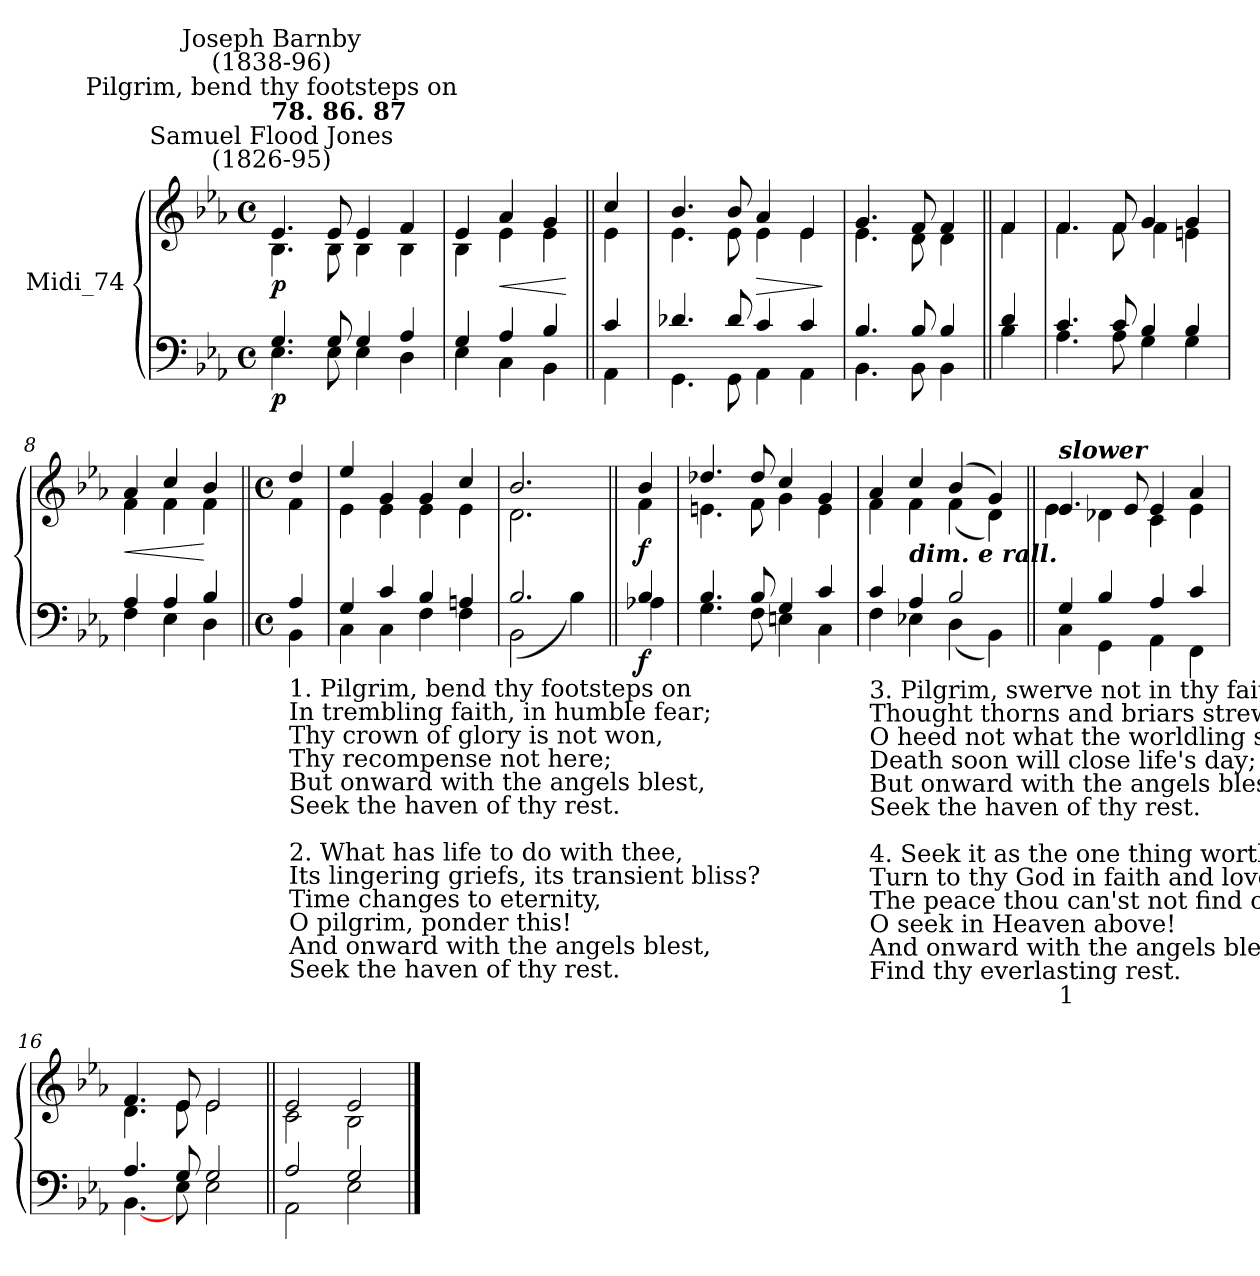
**kern	**dynam	**kern	**dynam
*part2	*part2	*part1	*part1
*staff2	*staff2	*staff1	*staff1
*I"Midi_74	*	*I"Midi_74	*
*clefF4	*	*clefG2	*
*k[b-e-a-]	*	*k[b-e-a-]	*
*E-:	*	*E-:	*
*M4/4	*	*M4/4	*
*met(c)	*	*met(c)	*
=1	=1	=1	=1
*^	*	*^	*
!	!	!	!LO:TX:a:cj:t=Samuel Flood Jones\n(1826-95)	!	!
!	!	!	!LO:TX:a:B:t=78. 86. 87	!	!
!	!	!	!LO:TX:a:cj:t=Pilgrim, bend thy footsteps on	!	!
!	!	!	!LO:TX:a:cj:t=Joseph Barnby\n(1838-96)	!	!
!	!	!LO:DY:b	!	!	!LO:DY:b
4.G/	4.E-\	p	4.e-/	4.B-\	p
8G/	8E-\	.	8e-/	8B-\	.
4G/	4E-\	.	4e-/	4B-\	.
4A-/	4D\	.	4f/	4B-\	.
=2	=2	=2	=2	=2	=2
4G/	4E-\	.	4e-/	4B-\	.
!	!	!	!	!	!LO:HP:b
4A-/	4C\	.	4a-/	4e-\	<
4B-/	4BB-\	.	4g/	4e-\	.
*v	*v	*	*	*	*
*	*	*v	*v	*
.	.	.	[
=3||	=3||	=3||	=3||
*^	*	*^	*
4c/	4AA-\	.	4cc/	4e-\	.
=4	=4	=4	=4	=4	=4
4.d-X/	4.GG\	.	4.b-/	4.e-\	.
8d-/	8GG\	.	8b-/	8e-\	.
!	!	!	!	!	!LO:HP:b
4c/	4AA-\	.	4a-/	4e-\	>
4c/	4AA-\	.	4e-/	4e-\	.
*v	*v	*	*	*	*
*	*	*v	*v	*
.	.	.	]
=5	=5	=5	=5
*^	*	*^	*
4.B-/	4.BB-\	.	4.g/	4.e-\	.
8B-/	8BB-\	.	8f/	8d\	.
4B-/	4BB-\	.	4f/	4d\	.
=6||	=6||	=6||	=6||	=6||	=6||
4d/	4B-\	.	4f/	4f\	.
=7	=7	=7	=7	=7	=7
4.c/	4.A-\	.	4.f/	4.f\	.
8c/	8A-\	.	8f/	8f\	.
4B-/	4G\	.	4g/	4f\	.
4B-/	4G\	.	4g/	4en\	.
=8	=8	=8	=8	=8	=8
!	!	!	!	!	!LO:HP:b
4A-/	4F\	.	4a-/	4f\	<
4A-/	4E-\	.	4cc/	4f\	.
4B-/	4D\	.	4b-/	4f\	[
!!LO:LB:g=z	!!
=9||	=9||	=9||	=9||	=9||	=9||
*M4/4	*	*	*M4/4	*	*
*met(c)	*	*	*met(c)	*	*
!LO:TX:b:t=1. Pilgrim, bend thy footsteps on\nIn trembling faith, in humble fear;\nThy crown of glory is not won, \nThy recompense not here;\nBut onward with the angels blest, \nSeek the haven of thy rest.\n\n2. What has life to do with thee,\nIts lingering griefs, its transient bliss?\nTime changes to eternity,\nO pilgrim, ponder this!\nAnd onward with the angels blest,\nSeek the haven of thy rest.	!	!	!	!	!
4A-/	4BB-\	.	4dd/	4f\	.
=10	=10	=10	=10	=10	=10
4G/	4C\	.	4ee-/	4e-\	.
4c/	4C\	.	4g/	4e-\	.
4B-/	4F\	.	4g/	4e-\	.
4An/	4F\	.	4cc/	4e-\	.
=11	=11	=11	=11	=11	=11
2.B-/	(2BB-\	.	2.b-/	2.d\	.
.	4B-\)	.	.	.	.
=12||	=12||	=12||	=12||	=12||	=12||
!	!	!LO:DY:b	!	!	!LO:DY:b
4B-/	4A-X\	f	4b-/	4f\	f
=13	=13	=13	=13	=13	=13
4.B-/	4.G\	.	4.dd-X/	4.en\	.
8B-/	8F\	.	8dd-/	8f\	.
4G/	4En\	.	4cc/	4g\	.
4c/	4C\	.	4g/	4e\	.
=14	=14	=14	=14	=14	=14
!LO:TX:b:t=3. Pilgrim, swerve not in thy faith,\nThought thorns and briars strew the way;\nO heed not what the worldling saith,\nDeath soon will close life's day;\nBut onward with the angels blest, \nSeek the haven of thy rest.\n\n4. Seek it as the one thing worth,\nTurn to thy God in faith and love;\nThe peace thou can'st not find on earth,\nO seek in Heaven above!\nAnd onward with the angels blest,\nFind thy everlasting rest.	!	!	!	!	!
4c/	4F\	.	4a-/	4f\	.
!	!	!	!LO:TX:b:Bi:t=dim. e rall.	!	!
4A-/	4E-X\	.	4cc/	4f\	.
2B-/	(<4D\	.	(>4b-/	(<4f\	.
.	4BB-\)	.	4g/)	4d\)	.
=15||	=15||	=15||	=15||	=15||	=15||
!	!	!	!LO:TX:a:Bi:t=slower	!	!
!LO:TX:b:t=1	!	!	!	!	!
4G/	4C\	.	4.e-/	4e-\	.
4B-/	4GG\	.	.	4d-X\	.
.	.	.	8e-/	.	.
4A-/	4AA-\	.	4e-/	4c\	.
4c/	4FF\	.	4a-/	4e-\	.
=16	=16	=16	=16	=16	=16
4.A-/	[4.BB-\	.	4.f/	4.d\	.
8G/	8E-\	.	8e-/	8e-\	.
2G/	2E-\	.	2e-/	2e-\	.
=17||	=17||	=17||	=17||	=17||	=17||
2A-/	2AA-\	.	2e-/	2c\	.
2G/	2E-\	.	2e-/	2B-\	.
*v	*v	*	*	*	*
*	*	*v	*v	*
==	==	==	==
*-	*-	*-	*-
